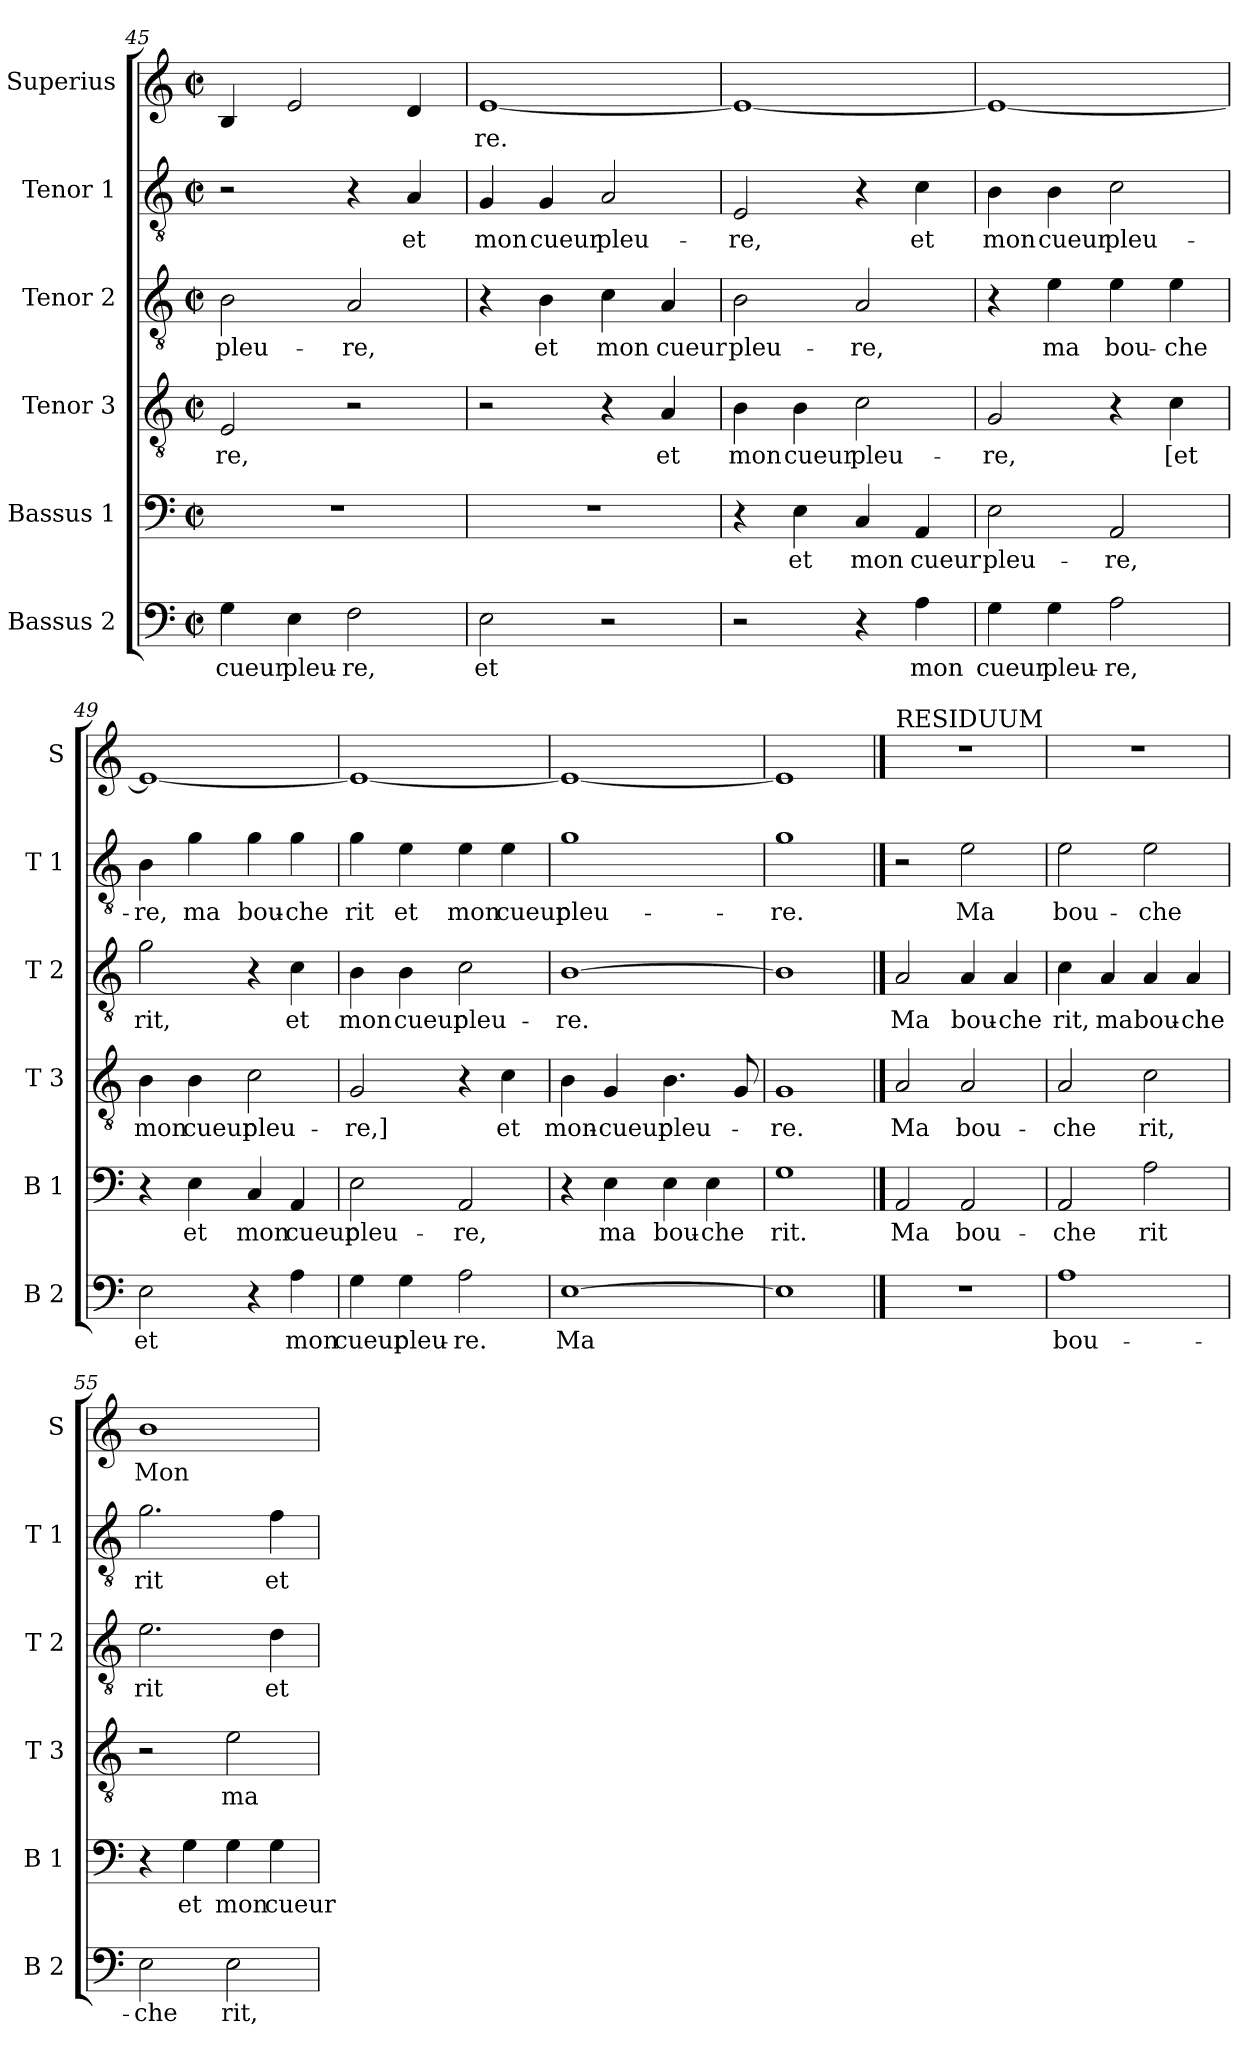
**kern	**text	**kern	**text	**kern	**text	**kern	**text	**kern	**text	**kern	**text
*part6	*part6	*part5	*part5	*part4	*part4	*part3	*part3	*part2	*part2	*part1	*part1
*staff6	*staff6	*staff5	*staff5	*staff4	*staff4	*staff3	*staff3	*staff2	*staff2	*staff1	*staff1
*I"Bassus 2	*	*I"Bassus 1	*	*I"Tenor 3	*	*I"Tenor 2	*	*I"Tenor 1	*	*I"Superius	*
*I'B 2	*	*I'B 1	*	*I'T 3	*	*I'T 2	*	*I'T 1	*	*I'S	*
*clefF4	*	*clefF4	*	*clefGv2	*	*clefGv2	*	*clefGv2	*	*clefG2	*
*k[]	*	*k[]	*	*k[]	*	*k[]	*	*k[]	*	*k[]	*
*M2/2	*	*M2/2	*	*M2/2	*	*M2/2	*	*M2/2	*	*M2/2	*
*met(c|)	*	*met(c|)	*	*met(c|)	*	*met(c|)	*	*met(c|)	*	*met(c|)	*
=45	=45	=45	=45	=45	=45	=45	=45	=45	=45	=45	=45
!	!LO:LY:b	!	!	!	!LO:LY:b	!	!LO:LY:b	!	!	!	!
4G\	cueur	1r	.	2E/	-re,	2B\	pleu-	2r	.	4B/	.
!	!LO:LY:b	!	!	!	!	!	!	!	!	!	!
4E\	pleu-	.	.	.	.	.	.	.	.	2e/	.
!	!LO:LY:b	!	!	!	!	!	!LO:LY:b	!	!	!	!
2F\	-re,	.	.	2r	.	2A/	-re,	4r	.	.	.
!	!	!	!	!	!	!	!	!	!LO:LY:b	!	!
.	.	.	.	.	.	.	.	4A/	et	4d/	.
!!LO:LB:g=z
=46	=46	=46	=46	=46	=46	=46	=46	=46	=46	=46	=46
!	!LO:LY:b	!	!	!	!	!	!	!	!LO:LY:b	!	!LO:LY:b
2E\	et	1r	.	2r	.	4r	.	4G/	mon	[1e	-re.
!	!	!	!	!	!	!	!LO:LY:b	!	!LO:LY:b	!	!
.	.	.	.	.	.	4B\	et	4G/	cueur	.	.
!	!	!	!	!	!	!	!LO:LY:b	!	!LO:LY:b	!	!
2r	.	.	.	4r	.	4c\	mon	2A/	pleu-	.	.
!	!	!	!	!	!LO:LY:b	!	!LO:LY:b	!	!	!	!
.	.	.	.	4A/	et	4A/	cueur	.	.	.	.
=47	=47	=47	=47	=47	=47	=47	=47	=47	=47	=47	=47
!	!	!	!	!	!LO:LY:b	!	!LO:LY:b	!	!LO:LY:b	!	!
2r	.	4r	.	4B\	mon	2B\	pleu-	2E/	-re,	1e_	.
!	!	!	!LO:LY:b	!	!LO:LY:b	!	!	!	!	!	!
.	.	4E\	et	4B\	cueur	.	.	.	.	.	.
!	!	!	!LO:LY:b	!	!LO:LY:b	!	!LO:LY:b	!	!	!	!
4r	.	4C/	mon	2c\	pleu-	2A/	-re,	4r	.	.	.
!	!LO:LY:b	!	!LO:LY:b	!	!	!	!	!	!LO:LY:b	!	!
4A\	mon	4AA/	cueur	.	.	.	.	4c\	et	.	.
!!LO:PB:g=z
=48	=48	=48	=48	=48	=48	=48	=48	=48	=48	=48	=48
!	!LO:LY:b	!	!LO:LY:b	!	!LO:LY:b	!	!	!	!LO:LY:b	!	!
4G\	cueur	2E\	pleu-	2G/	-re,	4r	.	4B\	mon	1e_	.
!	!LO:LY:b	!	!	!	!	!	!LO:LY:b	!	!LO:LY:b	!	!
4G\	pleu-	.	.	.	.	4e\	ma	4B\	cueur	.	.
!	!LO:LY:b	!	!LO:LY:b	!	!	!	!LO:LY:b	!	!LO:LY:b	!	!
2A\	-re,	2AA/	-re,	4r	.	4e\	bou-	2c\	pleu-	.	.
!	!	!	!	!	!LO:LY:b	!	!LO:LY:b	!	!	!	!
.	.	.	.	4c\	[et	4e\	-che	.	.	.	.
=49	=49	=49	=49	=49	=49	=49	=49	=49	=49	=49	=49
!	!LO:LY:b	!	!	!	!LO:LY:b	!	!LO:LY:b	!	!LO:LY:b	!	!
2E\	et	4r	.	4B\	mon	2g\	rit,	4B\	-re,	1e_	.
!	!	!	!LO:LY:b	!	!LO:LY:b	!	!	!	!LO:LY:b	!	!
.	.	4E\	et	4B\	cueur	.	.	4g\	ma	.	.
!	!	!	!LO:LY:b	!	!LO:LY:b	!	!	!	!LO:LY:b	!	!
4r	.	4C/	mon	2c\	pleu-	4r	.	4g\	bou-	.	.
!	!LO:LY:b	!	!LO:LY:b	!	!	!	!LO:LY:b	!	!LO:LY:b	!	!
4A\	mon	4AA/	cueur	.	.	4c\	et	4g\	-che	.	.
=50	=50	=50	=50	=50	=50	=50	=50	=50	=50	=50	=50
!	!LO:LY:b	!	!LO:LY:b	!	!LO:LY:b	!	!LO:LY:b	!	!LO:LY:b	!	!
4G\	cueur	2E\	pleu-	2G/	-re,]	4B\	mon	4g\	rit	1e_	.
!	!LO:LY:b	!	!	!	!	!	!LO:LY:b	!	!LO:LY:b	!	!
4G\	pleu-	.	.	.	.	4B\	cueur	4e\	et	.	.
!	!LO:LY:b	!	!LO:LY:b	!	!	!	!LO:LY:b	!	!LO:LY:b	!	!
2A\	-re.	2AA/	-re,	4r	.	2c\	pleu-	4e\	mon	.	.
!	!	!	!	!	!LO:LY:b	!	!	!	!LO:LY:b	!	!
.	.	.	.	4c\	et	.	.	4e\	cueur	.	.
=51	=51	=51	=51	=51	=51	=51	=51	=51	=51	=51	=51
!	!LO:LY:b	!	!	!	!LO:LY:b	!	!LO:LY:b	!	!LO:LY:b	!	!
[1E	Ma	4r	.	4B\	mon-	[1B	-re.	1g	pleu-	1e_	.
!	!	!	!LO:LY:b	!	!LO:LY:b	!	!	!	!	!	!
.	.	4E\	ma	4G/	-cueur	.	.	.	.	.	.
!	!	!	!LO:LY:b	!	!LO:LY:b	!	!	!	!	!	!
.	.	4E\	bou-	4.B\	pleu-	.	.	.	.	.	.
!	!	!	!LO:LY:b	!	!	!	!	!	!	!	!
.	.	4E\	-che	.	.	.	.	.	.	.	.
.	.	.	.	8G/	.	.	.	.	.	.	.
=52	=52	=52	=52	=52	=52	=52	=52	=52	=52	=52	=52
!	!	!	!LO:LY:b	!	!LO:LY:b	!	!	!	!LO:LY:b	!	!
1E]	.	1G	rit.	1G	-re.	1B]	.	1g	-re.	1e]	.
!!LO:LB:g=z
==53	==53	==53	==53	==53	==53	==53	==53	==53	==53	==53	==53
!	!	!	!	!	!	!	!	!	!	!LO:TX:a:t=RESIDUUM	!
!	!	!	!LO:LY:b	!	!LO:LY:b	!	!LO:LY:b	!	!	!	!
1r	.	2AA/	Ma	2A/	Ma	2A/	Ma	2r	.	1r	.
!	!	!	!LO:LY:b	!	!LO:LY:b	!	!LO:LY:b	!	!LO:LY:b	!	!
.	.	2AA/	bou-	2A/	bou-	4A/	bou-	2e\	Ma	.	.
!	!	!	!	!	!	!	!LO:LY:b	!	!	!	!
.	.	.	.	.	.	4A/	-che	.	.	.	.
=54	=54	=54	=54	=54	=54	=54	=54	=54	=54	=54	=54
!	!LO:LY:b	!	!LO:LY:b	!	!LO:LY:b	!	!LO:LY:b	!	!LO:LY:b	!	!
1A	bou-	2AA/	-che	2A/	-che	4c\	rit,	2e\	bou-	1r	.
!	!	!	!	!	!	!	!LO:LY:b	!	!	!	!
.	.	.	.	.	.	4A/	ma	.	.	.	.
!	!	!	!LO:LY:b	!	!LO:LY:b	!	!LO:LY:b	!	!LO:LY:b	!	!
.	.	2A\	rit	2c\	rit,	4A/	bou-	2e\	-che	.	.
!	!	!	!	!	!	!	!LO:LY:b	!	!	!	!
.	.	.	.	.	.	4A/	-che	.	.	.	.
=55	=55	=55	=55	=55	=55	=55	=55	=55	=55	=55	=55
!	!LO:LY:b	!	!	!	!	!	!LO:LY:b	!	!LO:LY:b	!	!LO:LY:b
2E\	-che	4r	.	2r	.	2.e\	rit	2.g\	rit	1b	Mon
!	!	!	!LO:LY:b	!	!	!	!	!	!	!	!
.	.	4G\	et	.	.	.	.	.	.	.	.
!	!LO:LY:b	!	!LO:LY:b	!	!LO:LY:b	!	!	!	!	!	!
2E\	rit,	4G\	mon	2e\	ma	.	.	.	.	.	.
!	!	!	!LO:LY:b	!	!	!	!LO:LY:b	!	!LO:LY:b	!	!
.	.	4G\	cueur	.	.	4d\	et	4f\	et	.	.
=	=	=	=	=	=	=	=	=	=	=	=
*-	*-	*-	*-	*-	*-	*-	*-	*-	*-	*-	*-
